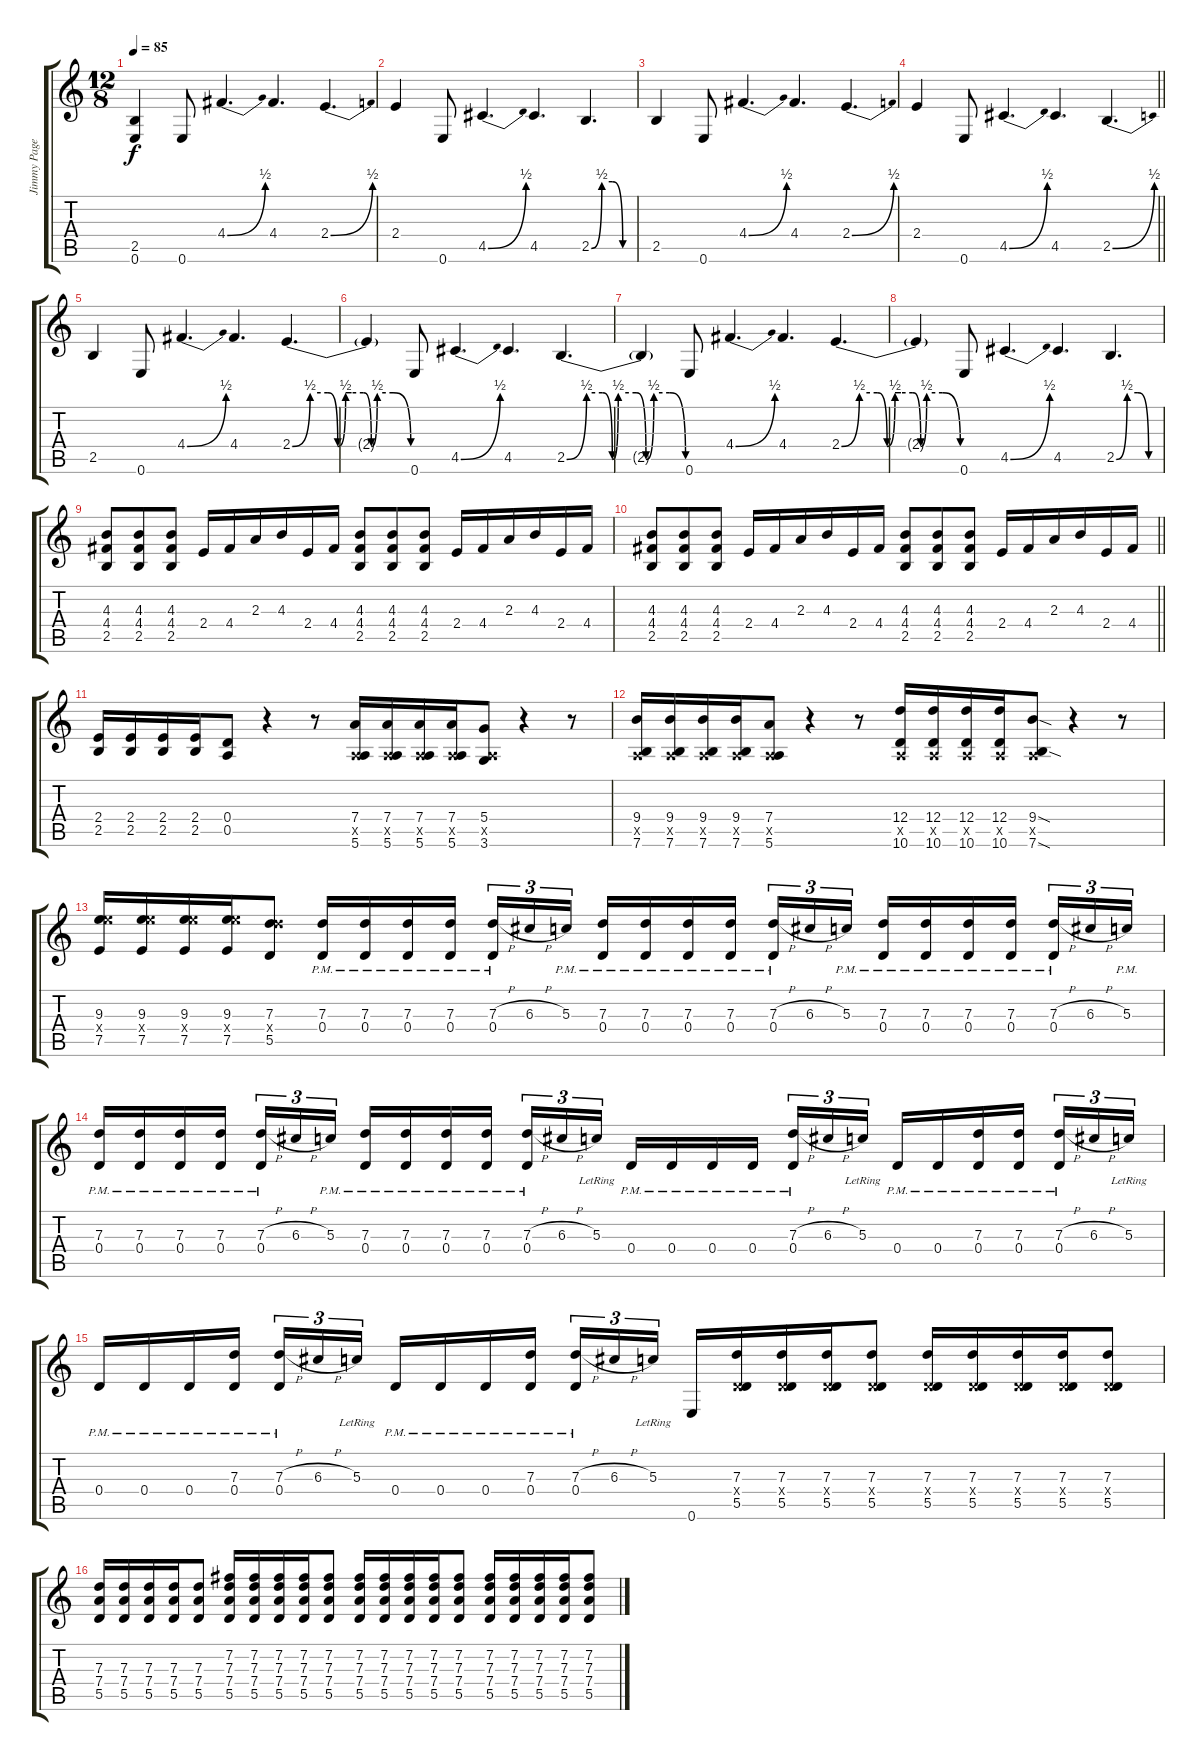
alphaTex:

\track ("Jimmy Page - Guitar" "Jimmy Page") {instrument overdrivenguitar}
\staff {score tabs}
\tuning (E4 B3 G3 D3 A2 E2) {hide}
\ts (12 8)
\tempo 85
\clef g2
\ks c
(2.5 0.6).4{dy f} 0.6.8 4.4{be (bend 0 0 60 2)}.4{d} 4.4.4{d} 2.4{be (bend 0 0 60 2)}.4{d} |
2.4.4 0.6.8 4.5{be (bend 0 0 60 2)}.4{d} 4.5.4{d} 2.5{be (custom 0 0 15 2 30 2 45 0 60 0)}.4{d} |
2.5.4 0.6.8 4.4{be (bend 0 0 60 2)}.4{d} 4.4.4{d} 2.4{be (bend 0 0 60 2)}.4{d} |
\barLineRight lightlight
2.4.4 0.6.8 4.5{be (bend 0 0 60 2)}.4{d} 4.5.4{d} 2.5{be (bend 0 0 60 2)}.4{d} |
2.5.4 0.6.8 4.4{be (bend 0 0 60 2)}.4{d} 4.4.4{d} 2.4{be (custom 0 0 9 2 18 2 23 0 27 2 30 2 36 2 40 0 43 2 51 2 60 0)}.4{d} |
2.4{t}.4 0.6.8 4.5{be (bend 0 0 60 2)}.4{d} 4.5.4{d} 2.5{be (custom 0 0 10 2 18 2 23 0 26 2 35 2 40 0 44 2 52 2 60 0)}.4{d} |
2.5{t}.4 0.6.8 4.4{be (bend 0 0 60 2)}.4{d} 4.4.4{d} 2.4{be (custom 0 0 9 2 18 2 23 0 27 2 30 2 36 2 40 0 43 2 51 2 60 0)}.4{d} |
2.4{t}.4 0.6.8 4.5{be (bend 0 0 60 2)}.4{d} 4.5.4{d} 2.5{be (custom 0 0 15 2 30 2 45 0 60 0)}.4{d} |
(4.3 4.4 2.5).8{volume 16} (4.3 4.4 2.5).8 (4.3 4.4 2.5).8 2.4.16 4.4.16 2.3.16 4.3.16 2.4.16 4.4.16 (4.3 4.4 2.5).8 (4.3 4.4 2.5).8 (4.3 4.4 2.5).8 2.4.16 4.4.16 2.3.16 4.3.16 2.4.16 4.4.16 |
\barLineRight lightlight
(4.3 4.4 2.5).8 (4.3 4.4 2.5).8 (4.3 4.4 2.5).8 2.4.16 4.4.16 2.3.16 4.3.16 2.4.16 4.4.16 (4.3 4.4 2.5).8 (4.3 4.4 2.5).8 (4.3 4.4 2.5).8 2.4.16 4.4.16 2.3.16 4.3.16 2.4.16 4.4.16 |
(2.4 2.5).16{volume 9} (2.4 2.5).16 (2.4 2.5).16 (2.4 2.5).16 (0.4 0.5).8 r.4 r.8 (7.4 0.5{x} 5.6).16 (7.4 0.5{x} 5.6).16 (7.4 0.5{x} 5.6).16 (7.4 0.5{x} 5.6).16 (5.4 0.5{x} 3.6).8 r.4 r.8 |
(9.4 0.5{x} 7.6).16 (9.4 0.5{x} 7.6).16 (9.4 0.5{x} 7.6).16 (9.4 0.5{x} 7.6).16 (7.4 0.5{x} 5.6).8 r.4 r.8 (12.4 0.5{x} 10.6).16 (12.4 0.5{x} 10.6).16 (12.4 0.5{x} 10.6).16 (12.4 0.5{x} 10.6).16 (9.4{sod} 0.5{x} 7.6{sod}).8 r.4 r.8 |
(9.3 14.4{x} 7.5).16 (9.3 14.4{x} 7.5).16 (9.3 14.4{x} 7.5).16 (9.3 14.4{x} 7.5).16 (7.3 12.4{x} 5.5).8 (7.3{pm} 0.4{pm}).16{volume 6} (7.3{pm} 0.4{pm}).16 (7.3{pm} 0.4{pm}).16 (7.3{pm} 0.4{pm}).16{beam splitsecondary} (7.3{h} 0.4{pm}).16{tu (3 2)} 6.3{h}.16{tu (3 2)} 5.3{pm}.16{tu (3 2)} (7.3{pm} 0.4{pm}).16 (7.3{pm} 0.4{pm}).16 (7.3{pm} 0.4{pm}).16 (7.3{pm} 0.4{pm}).16{beam splitsecondary} (7.3{h} 0.4{pm}).16{tu (3 2)} 6.3{h}.16{tu (3 2)} 5.3{pm}.16{tu (3 2)} (7.3{pm} 0.4{pm}).16 (7.3{pm} 0.4{pm}).16 (7.3{pm} 0.4{pm}).16 (7.3{pm} 0.4{pm}).16{beam splitsecondary} (7.3{h} 0.4{pm}).16{tu (3 2)} 6.3{h}.16{tu (3 2)} 5.3{pm}.16{tu (3 2)} |
(7.3{pm} 0.4{pm}).16 (7.3{pm} 0.4{pm}).16 (7.3{pm} 0.4{pm}).16 (7.3{pm} 0.4{pm}).16{beam splitsecondary} (7.3{h} 0.4{pm}).16{tu (3 2)} 6.3{h}.16{tu (3 2)} 5.3{pm}.16{tu (3 2)} (7.3{pm} 0.4{pm}).16 (7.3{pm} 0.4{pm}).16 (7.3{pm} 0.4{pm}).16 (7.3{pm} 0.4{pm}).16{beam splitsecondary} (7.3{h} 0.4{pm}).16{tu (3 2)} 6.3{h}.16{tu (3 2)} 5.3{lr}.16{tu (3 2)} 0.4{pm}.16 0.4{pm}.16 0.4{pm}.16 0.4{pm}.16{beam splitsecondary} (7.3{h} 0.4{pm}).16{tu (3 2)} 6.3{h}.16{tu (3 2)} 5.3{lr}.16{tu (3 2)} 0.4{pm}.16 0.4{pm}.16 (7.3{pm} 0.4{pm}).16 (7.3{pm} 0.4{pm}).16{beam splitsecondary} (7.3{h} 0.4{pm}).16{tu (3 2)} 6.3{h}.16{tu (3 2)} 5.3{lr}.16{tu (3 2)} |
0.4{pm}.16 0.4{pm}.16 0.4{pm}.16 (7.3{pm} 0.4{pm}).16{beam splitsecondary} (7.3{h} 0.4{pm}).16{tu (3 2)} 6.3{h}.16{tu (3 2)} 5.3{lr}.16{tu (3 2)} 0.4{pm}.16 0.4{pm}.16 0.4{pm}.16 (7.3{pm} 0.4{pm}).16{beam splitsecondary} (7.3{h} 0.4{pm}).16{tu (3 2)} 6.3{h}.16{tu (3 2)} 5.3{lr}.16{tu (3 2)} 0.6.16 (7.3 0.4{x} 5.5).16 (7.3 0.4{x} 5.5).16 (7.3 0.4{x} 5.5).16 (7.3 0.4{x} 5.5).8 (7.3 0.4{x} 5.5).16 (7.3 0.4{x} 5.5).16 (7.3 0.4{x} 5.5).16 (7.3 0.4{x} 5.5).16 (7.3 0.4{x} 5.5).8 |
(7.3 7.4 5.5).16 (7.3 7.4 5.5).16 (7.3 7.4 5.5).16 (7.3 7.4 5.5).16 (7.3 7.4 5.5).8 (7.2 7.3 7.4 5.5).16 (7.2 7.3 7.4 5.5).16 (7.2 7.3 7.4 5.5).16 (7.2 7.3 7.4 5.5).16 (7.2 7.3 7.4 5.5).8 (7.2 7.3 7.4 5.5).16 (7.2 7.3 7.4 5.5).16 (7.2 7.3 7.4 5.5).16 (7.2 7.3 7.4 5.5).16 (7.2 7.3 7.4 5.5).8 (7.2 7.3 7.4 5.5).16 (7.2 7.3 7.4 5.5).16 (7.2 7.3 7.4 5.5).16 (7.2 7.3 7.4 5.5).16 (7.2 7.3 7.4 5.5).8
